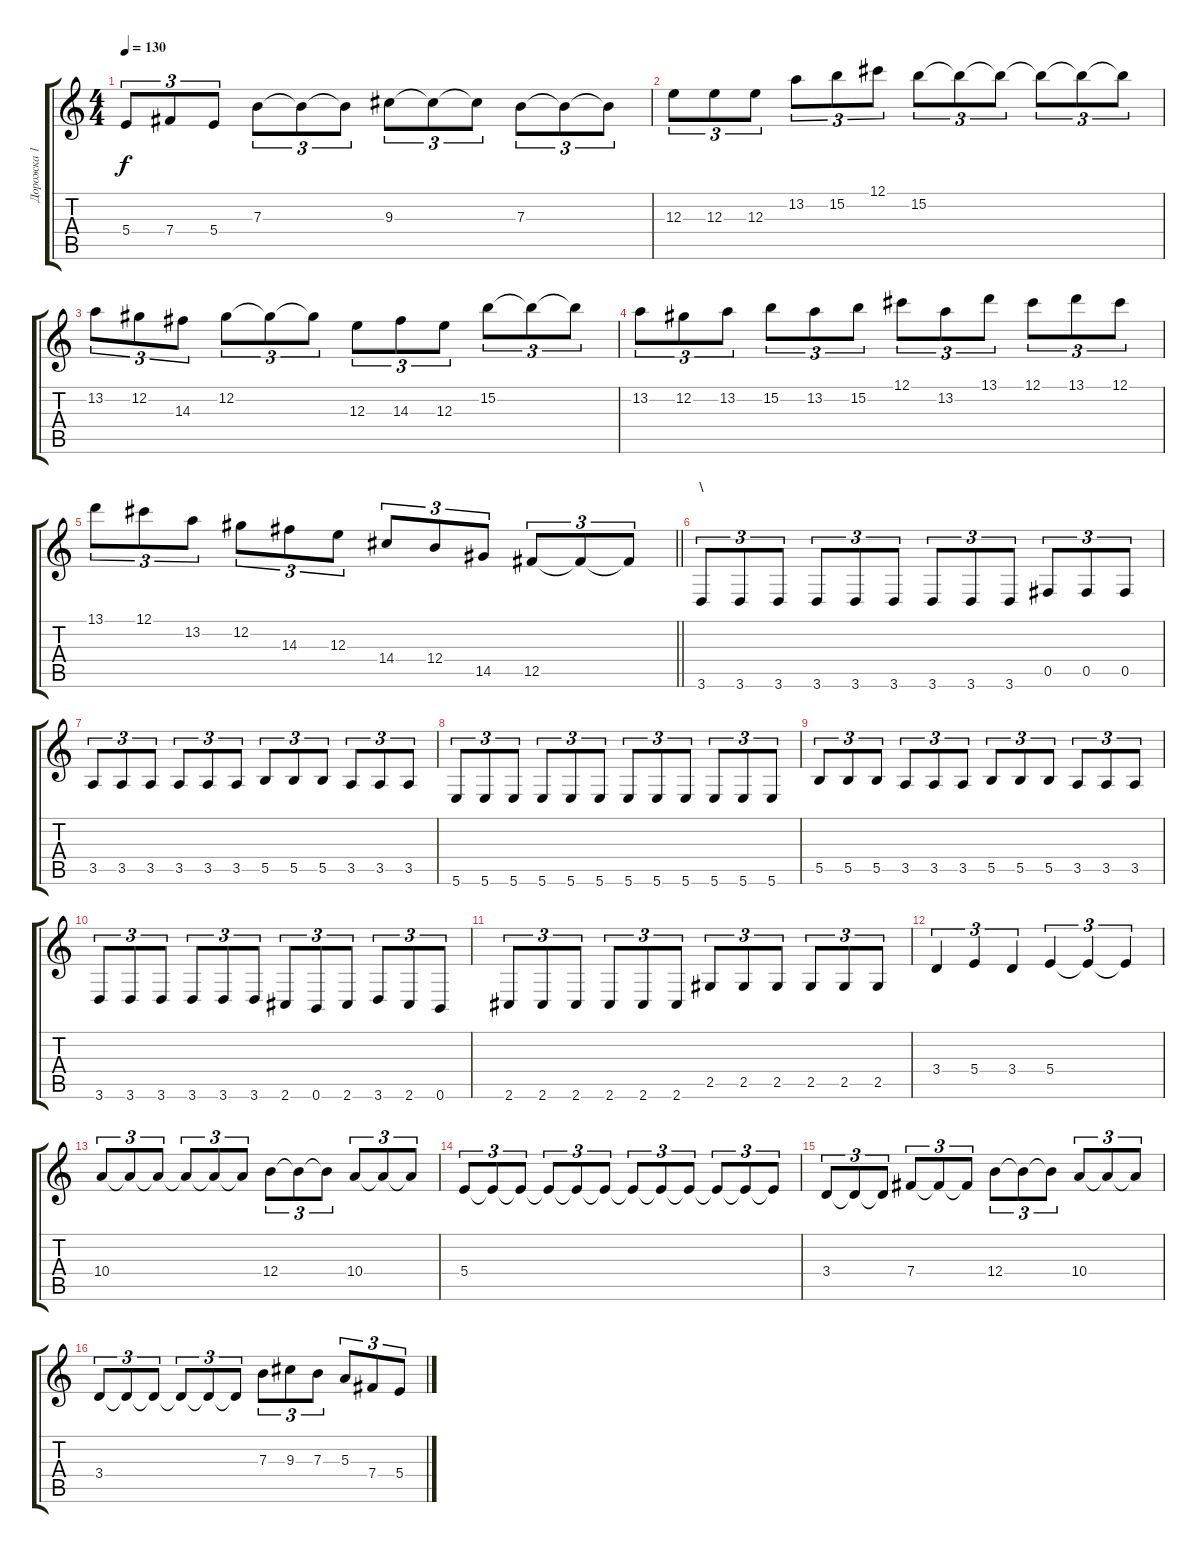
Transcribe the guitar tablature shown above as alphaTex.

\track ("Дорожка 1" "Дорожка 1") {instrument distortionguitar}
\staff {score tabs}
\tuning (Db4 Ab3 E3 B2 Gb2 B1) {hide}
\ts (4 4)
\tempo 130
\clef g2
\ks c
5.4.8{tu (3 2) dy f} 7.4.8{tu (3 2)} 5.4.8{tu (3 2)} 7.3.8{tu (3 2)} 7.3{t}.8{tu (3 2)} 7.3{t}.8{tu (3 2)} 9.3.8{tu (3 2)} 9.3{t}.8{tu (3 2)} 9.3{t}.8{tu (3 2)} 7.3.8{tu (3 2)} 7.3{t}.8{tu (3 2)} 7.3{t}.8{tu (3 2)} |
12.3.8{tu (3 2)} 12.3.8{tu (3 2)} 12.3.8{tu (3 2)} 13.2.8{tu (3 2)} 15.2.8{tu (3 2)} 12.1.8{tu (3 2)} 15.2.8{tu (3 2)} 15.2{t}.8{tu (3 2)} 15.2{t}.8{tu (3 2)} 15.2{t}.8{tu (3 2)} 15.2{t}.8{tu (3 2)} 15.2{t}.8{tu (3 2)} |
13.2.8{tu (3 2)} 12.2.8{tu (3 2)} 14.3.8{tu (3 2)} 12.2.8{tu (3 2)} 12.2{t}.8{tu (3 2)} 12.2{t}.8{tu (3 2)} 12.3.8{tu (3 2)} 14.3.8{tu (3 2)} 12.3.8{tu (3 2)} 15.2.8{tu (3 2)} 15.2{t}.8{tu (3 2)} 15.2{t}.8{tu (3 2)} |
13.2.8{tu (3 2)} 12.2.8{tu (3 2)} 13.2.8{tu (3 2)} 15.2.8{tu (3 2)} 13.2.8{tu (3 2)} 15.2.8{tu (3 2)} 12.1.8{tu (3 2)} 13.2.8{tu (3 2)} 13.1.8{tu (3 2)} 12.1.8{tu (3 2)} 13.1.8{tu (3 2)} 12.1.8{tu (3 2)} |
\barLineRight lightlight
13.1.8{tu (3 2)} 12.1.8{tu (3 2)} 13.2.8{tu (3 2)} 12.2.8{tu (3 2)} 14.3.8{tu (3 2)} 12.3.8{tu (3 2)} 14.4.8{tu (3 2)} 12.4.8{tu (3 2)} 14.5.8{tu (3 2)} 12.5.8{tu (3 2)} 12.5{t}.8{tu (3 2)} 12.5{t}.8{tu (3 2)} |
\section ("" " \\")
3.6.8{tu (3 2)} 3.6.8{tu (3 2)} 3.6.8{tu (3 2)} 3.6.8{tu (3 2)} 3.6.8{tu (3 2)} 3.6.8{tu (3 2)} 3.6.8{tu (3 2)} 3.6.8{tu (3 2)} 3.6.8{tu (3 2)} 0.5.8{tu (3 2)} 0.5.8{tu (3 2)} 0.5.8{tu (3 2)} |
3.5.8{tu (3 2)} 3.5.8{tu (3 2)} 3.5.8{tu (3 2)} 3.5.8{tu (3 2)} 3.5.8{tu (3 2)} 3.5.8{tu (3 2)} 5.5.8{tu (3 2)} 5.5.8{tu (3 2)} 5.5.8{tu (3 2)} 3.5.8{tu (3 2)} 3.5.8{tu (3 2)} 3.5.8{tu (3 2)} |
5.6.8{tu (3 2)} 5.6.8{tu (3 2)} 5.6.8{tu (3 2)} 5.6.8{tu (3 2)} 5.6.8{tu (3 2)} 5.6.8{tu (3 2)} 5.6.8{tu (3 2)} 5.6.8{tu (3 2)} 5.6.8{tu (3 2)} 5.6.8{tu (3 2)} 5.6.8{tu (3 2)} 5.6.8{tu (3 2)} |
5.5.8{tu (3 2)} 5.5.8{tu (3 2)} 5.5.8{tu (3 2)} 3.5.8{tu (3 2)} 3.5.8{tu (3 2)} 3.5.8{tu (3 2)} 5.5.8{tu (3 2)} 5.5.8{tu (3 2)} 5.5.8{tu (3 2)} 3.5.8{tu (3 2)} 3.5.8{tu (3 2)} 3.5.8{tu (3 2)} |
3.6.8{tu (3 2)} 3.6.8{tu (3 2)} 3.6.8{tu (3 2)} 3.6.8{tu (3 2)} 3.6.8{tu (3 2)} 3.6.8{tu (3 2)} 2.6.8{tu (3 2)} 0.6.8{tu (3 2)} 2.6.8{tu (3 2)} 3.6.8{tu (3 2)} 2.6.8{tu (3 2)} 0.6.8{tu (3 2)} |
2.6.8{tu (3 2)} 2.6.8{tu (3 2)} 2.6.8{tu (3 2)} 2.6.8{tu (3 2)} 2.6.8{tu (3 2)} 2.6.8{tu (3 2)} 2.5.8{tu (3 2)} 2.5.8{tu (3 2)} 2.5.8{tu (3 2)} 2.5.8{tu (3 2)} 2.5.8{tu (3 2)} 2.5.8{tu (3 2)} |
3.4.4{tu (3 2)} 5.4.4{tu (3 2)} 3.4.4{tu (3 2)} 5.4.4{tu (3 2)} 5.4{t}.4{tu (3 2)} 5.4{t}.4{tu (3 2)} |
10.4.8{tu (3 2)} 10.4{t}.8{tu (3 2)} 10.4{t}.8{tu (3 2)} 10.4{t}.8{tu (3 2)} 10.4{t}.8{tu (3 2)} 10.4{t}.8{tu (3 2)} 12.4.8{tu (3 2)} 12.4{t}.8{tu (3 2)} 12.4{t}.8{tu (3 2)} 10.4.8{tu (3 2)} 10.4{t}.8{tu (3 2)} 10.4{t}.8{tu (3 2)} |
5.4.8{tu (3 2)} 5.4{t}.8{tu (3 2)} 5.4{t}.8{tu (3 2)} 5.4{t}.8{tu (3 2)} 5.4{t}.8{tu (3 2)} 5.4{t}.8{tu (3 2)} 5.4{t}.8{tu (3 2)} 5.4{t}.8{tu (3 2)} 5.4{t}.8{tu (3 2)} 5.4{t}.8{tu (3 2)} 5.4{t}.8{tu (3 2)} 5.4{t}.8{tu (3 2)} |
3.4.8{tu (3 2)} 3.4{t}.8{tu (3 2)} 3.4{t}.8{tu (3 2)} 7.4.8{tu (3 2)} 7.4{t}.8{tu (3 2)} 7.4{t}.8{tu (3 2)} 12.4.8{tu (3 2)} 12.4{t}.8{tu (3 2)} 12.4{t}.8{tu (3 2)} 10.4.8{tu (3 2)} 10.4{t}.8{tu (3 2)} 10.4{t}.8{tu (3 2)} |
3.4.8{tu (3 2)} 3.4{t}.8{tu (3 2)} 3.4{t}.8{tu (3 2)} 3.4{t}.8{tu (3 2)} 3.4{t}.8{tu (3 2)} 3.4{t}.8{tu (3 2)} 7.3.8{tu (3 2)} 9.3.8{tu (3 2)} 7.3.8{tu (3 2)} 5.3.8{tu (3 2)} 7.4.8{tu (3 2)} 5.4.8{tu (3 2)}
